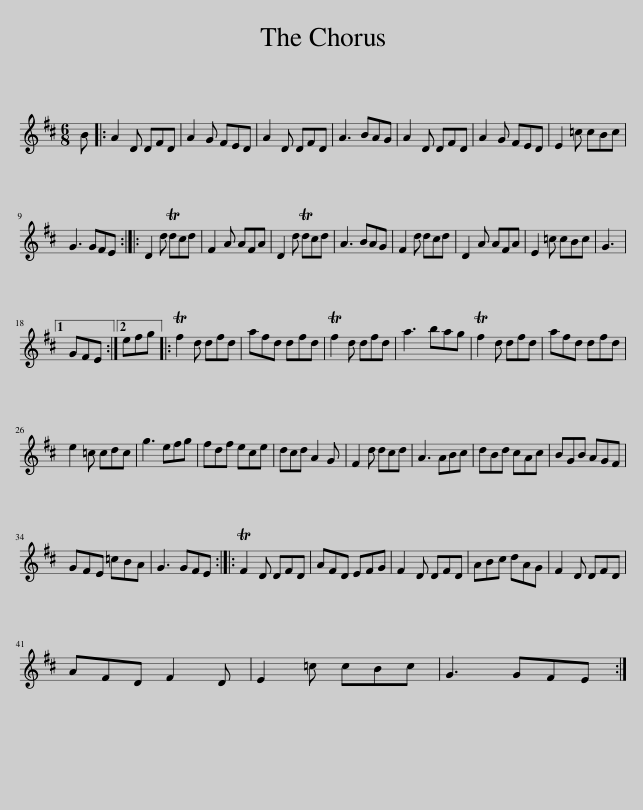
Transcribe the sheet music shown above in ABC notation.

X:1
L:1/8
M:6/8
I:linebreak $
K:D
V:1 treble
V:1
 B |: A2 D DFD | A2 G FED | A2 D DFD | A3 BAG | %5
 A2 D DFD | A2 G FED | E2 =c cBc |$ G3 GFE :: D2 d Tdcd | %10
 F2 A AFA | D2 d Tdcd | A3 BAG | F2 d dcd | D2 A AFA | %15
 E2 =c cBc | G3 |1$ GFE :|2 efg |: Tf2 d dfd | %20
 afd dfd | Tf2 d dfd | a3 bag | Tf2 d dfd | afd dfd |$ %25
 e2 =c cdc | g3 efg | fdf ece | dcd A2 G | F2 d dcd | %30
 A3 ABc | dBd cAc | BGB AGF |$ GFE =cBA | G3 GFE :: %35
 TF2 D DFD | AFD EFG | F2 D DFD | ABc dAG | F2 D DFD |$ %40
 AFD F2 D | E2 =c cBc | G3 GFE :| %43
